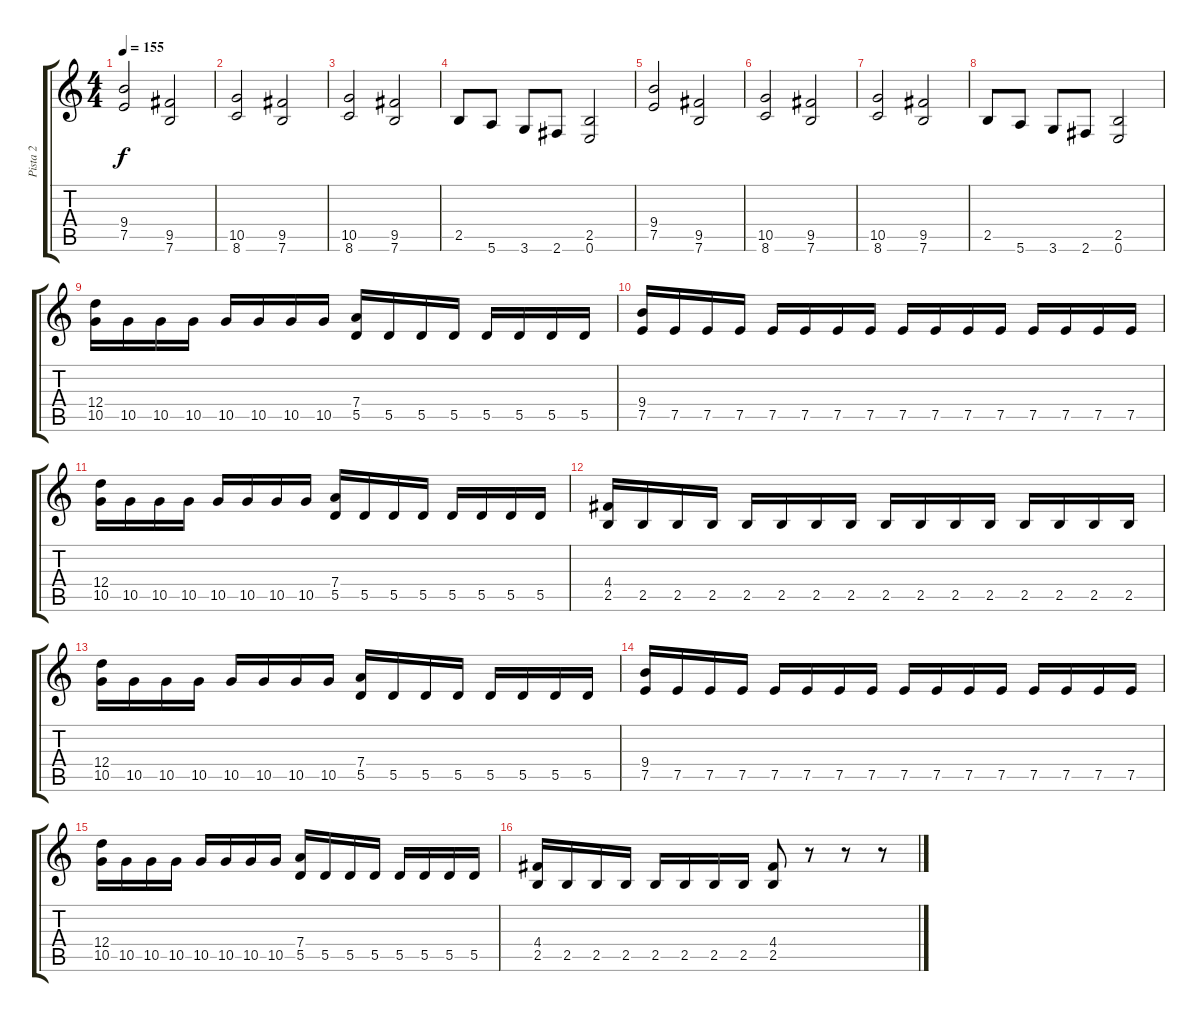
\track ("Pista 2" "Pista 2") {instrument distortionguitar}
\staff {score tabs}
\tuning (E4 B3 G3 D3 A2 E2) {hide}
\ts (4 4)
\tempo 155
\clef g2
\ks c
(9.4 7.5).2{dy f} (9.5 7.6).2 |
(10.5 8.6).2 (9.5 7.6).2 |
(10.5 8.6).2 (9.5 7.6).2 |
2.5.8 5.6.8 3.6.8 2.6.8 (2.5 0.6).2 |
(9.4 7.5).2 (9.5 7.6).2 |
(10.5 8.6).2 (9.5 7.6).2 |
(10.5 8.6).2 (9.5 7.6).2 |
2.5.8 5.6.8 3.6.8 2.6.8 (2.5 0.6).2 |
(12.4 10.5).16 10.5.16 10.5.16 10.5.16 10.5.16 10.5.16 10.5.16 10.5.16 (7.4 5.5).16 5.5.16 5.5.16 5.5.16 5.5.16 5.5.16 5.5.16 5.5.16 |
(9.4 7.5).16 7.5.16 7.5.16 7.5.16 7.5.16 7.5.16 7.5.16 7.5.16 7.5.16 7.5.16 7.5.16 7.5.16 7.5.16 7.5.16 7.5.16 7.5.16 |
(12.4 10.5).16 10.5.16 10.5.16 10.5.16 10.5.16 10.5.16 10.5.16 10.5.16 (7.4 5.5).16 5.5.16 5.5.16 5.5.16 5.5.16 5.5.16 5.5.16 5.5.16 |
(4.4 2.5).16 2.5.16 2.5.16 2.5.16 2.5.16 2.5.16 2.5.16 2.5.16 2.5.16 2.5.16 2.5.16 2.5.16 2.5.16 2.5.16 2.5.16 2.5.16 |
(12.4 10.5).16 10.5.16 10.5.16 10.5.16 10.5.16 10.5.16 10.5.16 10.5.16 (7.4 5.5).16 5.5.16 5.5.16 5.5.16 5.5.16 5.5.16 5.5.16 5.5.16 |
(9.4 7.5).16 7.5.16 7.5.16 7.5.16 7.5.16 7.5.16 7.5.16 7.5.16 7.5.16 7.5.16 7.5.16 7.5.16 7.5.16 7.5.16 7.5.16 7.5.16 |
(12.4 10.5).16 10.5.16 10.5.16 10.5.16 10.5.16 10.5.16 10.5.16 10.5.16 (7.4 5.5).16 5.5.16 5.5.16 5.5.16 5.5.16 5.5.16 5.5.16 5.5.16 |
(4.4 2.5).16 2.5.16 2.5.16 2.5.16 2.5.16 2.5.16 2.5.16 2.5.16 (4.4 2.5).8 r.8 r.8 r.8
